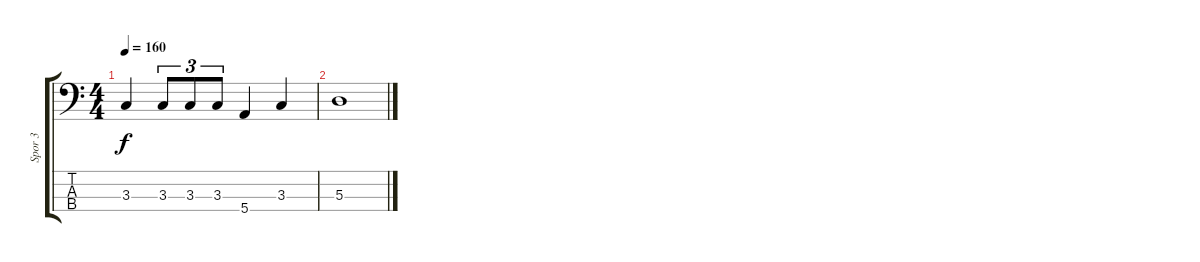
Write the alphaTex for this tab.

\track ("Spor 3" "Spor 3") {instrument electricbassfinger}
\staff {score tabs}
\tuning (G2 D2 A1 E1) {hide}
\ts (4 4)
\tempo 160
\clef f4
\ks c
3.3.4{dy f} 3.3.8{tu (3 2)} 3.3.8{tu (3 2)} 3.3.8{tu (3 2)} 5.4.4 3.3.4 |
5.3.1
